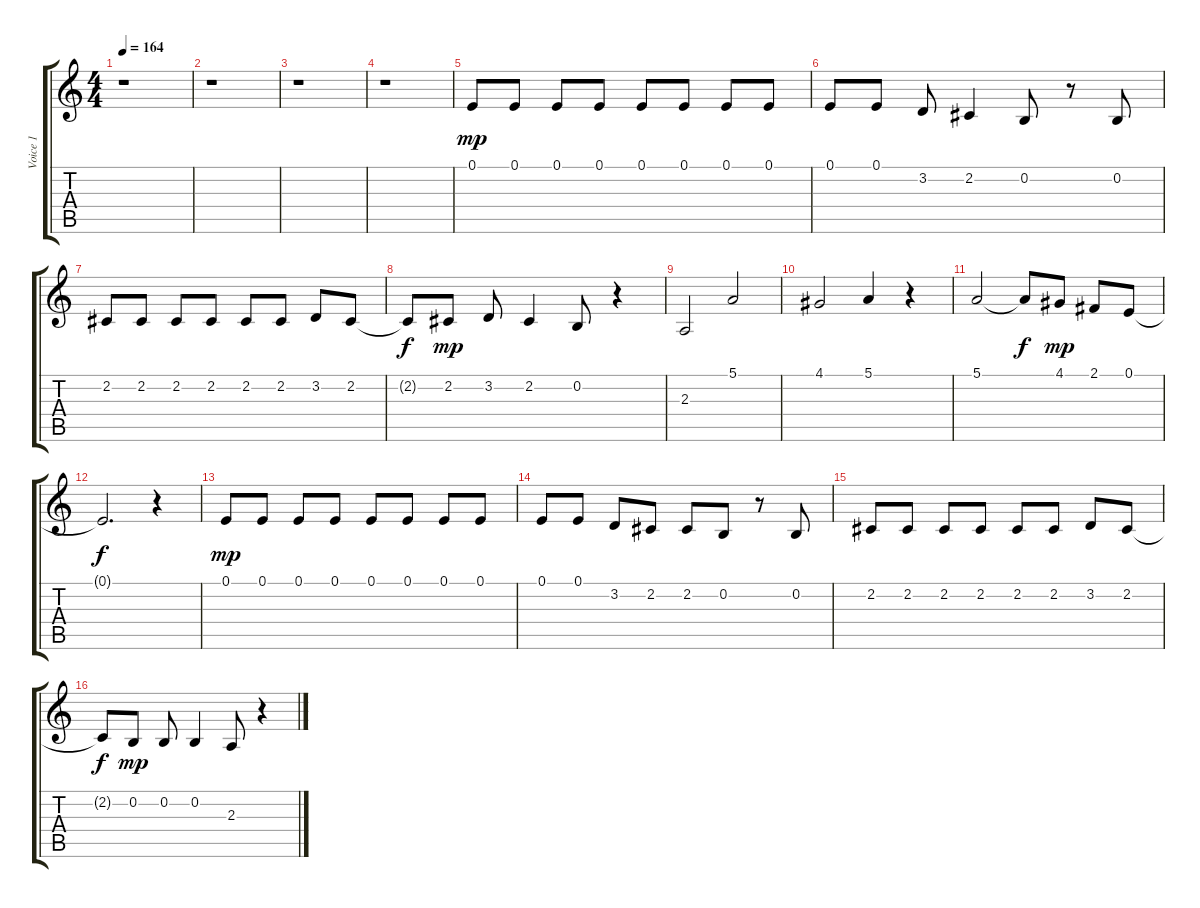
\track ("Voice 1" "Voice 1") {instrument synthvoice}
\staff {score tabs}
\tuning (E4 B3 G3 D3 A2 E2) {hide}
\ts (4 4)
\tempo 164
\clef g2
\ks c
r.1{dy f} |
r.1 |
r.1 |
r.1 |
0.1.8{dy mp} 0.1.8 0.1.8 0.1.8 0.1.8 0.1.8 0.1.8 0.1.8 |
0.1.8 0.1.8 3.2.8 2.2.4 0.2.8 r.8 0.2.8 |
2.2.8 2.2.8 2.2.8 2.2.8 2.2.8 2.2.8 3.2.8 2.2.8 |
2.2{t}.8{dy f} 2.2.8{dy mp} 3.2.8 2.2.4 0.2.8 r.4 |
2.3.2 5.1.2 |
4.1.2 5.1.4 r.4 |
5.1.2 5.1{t}.8{dy f} 4.1.8{dy mp} 2.1.8 0.1.8 |
0.1{t}.2{d dy f} r.4 |
0.1.8{dy mp} 0.1.8 0.1.8 0.1.8 0.1.8 0.1.8 0.1.8 0.1.8 |
0.1.8 0.1.8 3.2.8 2.2.8 2.2.8 0.2.8 r.8 0.2.8 |
2.2.8 2.2.8 2.2.8 2.2.8 2.2.8 2.2.8 3.2.8 2.2.8 |
2.2{t}.8{dy f} 0.2.8{dy mp} 0.2.8 0.2.4 2.3.8 r.4
